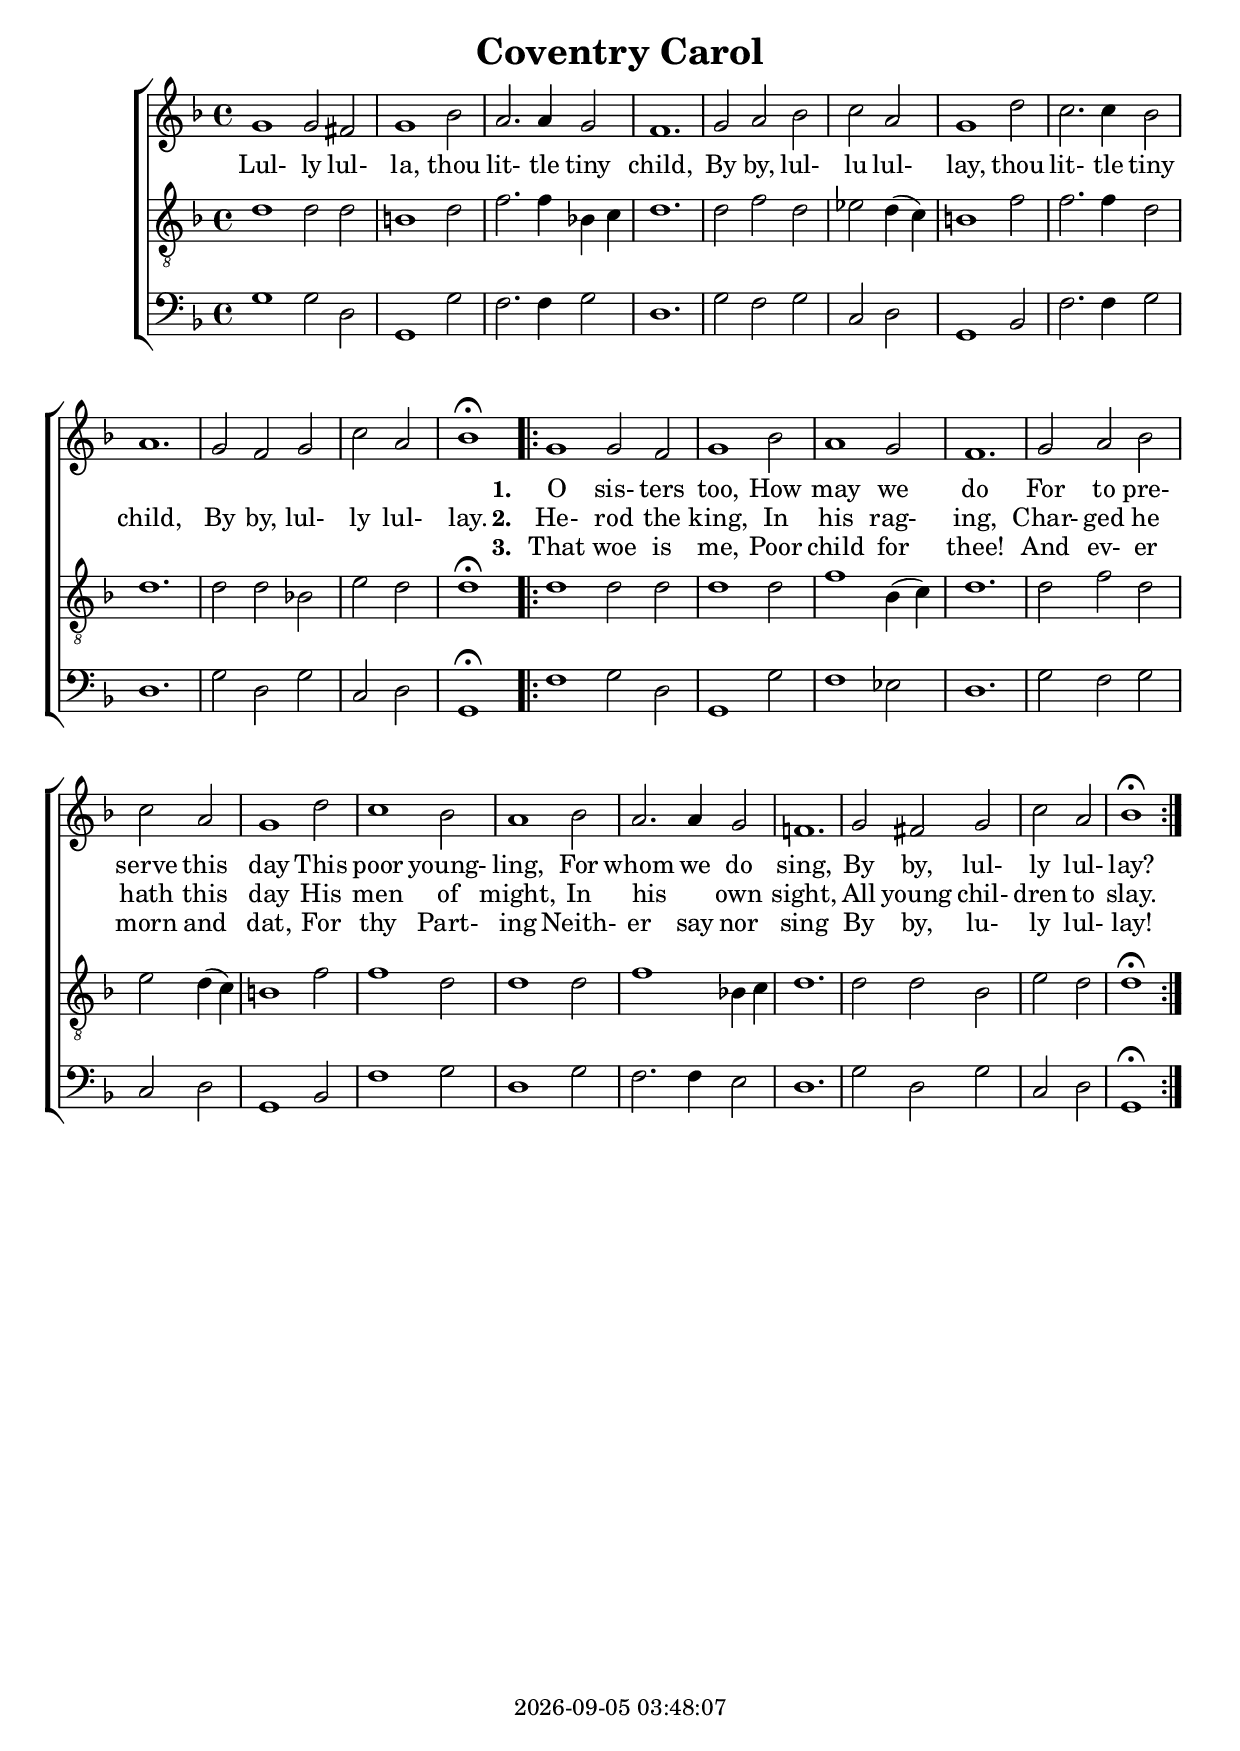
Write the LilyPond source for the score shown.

\version "2.13.53"

today = #(strftime "%Y-%m-%d %H:%M:%S" (localtime (current-time)))

global = {
  \key f \major
}

womenMusic = \relative c'' {
  \cadenzaOn
  g1 g2 fis2 \bar "|" g1 bes2 \bar "|" a2. a4 g2 \bar "|"
  fis1. \bar "|" g2 a bes \bar "|" c a \bar "|"
  g1 d'2 \bar "|" c2. c4 bes2 \bar "|" a1. \bar "|"
  g2 fis g \bar "|" c a \bar "|" bes1-\fermata \bar "|:"
% verse
  g1 g2 fis \bar "|" g1 bes2 \bar "|" a1 g2 \bar "|" fis1. \bar "|"
  g2 a bes \bar "|" c a \bar "|" g1 d'2 \bar "|"
  c1 bes2 \bar "|" a1 bes2 \bar "|" a2. a4 g2 \bar "|" f1. \bar "|"
  g2 fis g \bar "|" c a \bar "|" bes1-\fermata \bar ":|"
}

tenorMusic = \relative c' {
  d1 d2 d b1 d2 f2. f4 bes, c d1. d2 f d es d4(c)
  b1 f'2 f2. f4 d2 d1. d2 d bes es d d1-\fermata
  d1 d2 d d1 d2 f1 bes,4(c) d1. d2 f d es d4(c) b1 f'2
  f1 d2 d1 d2 f1 bes,4 c d1. d2 d bes es d d1-\fermata
}

bassMusic = \relative c' {
  g1 g2 d g,1 g'2 f2. f4 g2 d1. g2 f g c, d
  g,1 bes2 f'2. f4 g2 d1. g2 d g c, d g,1-\fermata
  f'1 g2 d g,1 g'2 f1 es2 d1. g2 f g c, d g,1 bes2
  f'1 g2 d1 g2 f2. f4 es2 d1. g2 d g c, d g,1-\fermata
}

firstverse =\lyricmode {
  \set stanza = "1. "
  O sis- ters too, How may we do
  For to pre- serve this day
  This poor young- ling,
  For whom we do sing,
  By by, lul- ly lul- lay?
}

refrain = \lyricmode {
  Lul- ly lul- la, thou lit- tle tiny child,
  By by, lul- lu lul- lay, thou lit- tle tiny child,
  By by, lul- ly lul- lay.
}

nullrefrain = \lyricmode {
  _ _ _ _ _ _ _ _ _ _ _ _ _ _ _ _ _ _ _ _ _ _ _ _ _ _
}

secondverse = \lyricmode {
  \set stanza = "2. "
  He- rod the king,
  In his rag- ing,
  Char- ged he hath this day
  His men of might,
  In his _ own sight,
  All young chil- dren to slay.
}

thirdverse = \lyricmode {
  \set stanza = "3. "
  That woe is me,
  Poor child for thee!
  And ev- er morn and dat,
  For thy Part- ing
  Neith- er say nor sing
  By by, lu- ly lul- lay!
}

\book
{
  \header {
    title = "Coventry Carol"
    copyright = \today
  }
  \score {
    <<
      \override Score.VerticalAxisGroup #'remove-first = ##t
      \context ChoirStaff <<
	\context Staff = women {
	  \context Voice = women { \global \womenMusic }
	  }
	\context Lyrics = firstverse { s1 }
	\context Lyrics = secondverse { s1 }
	\context Lyrics = thirdverse { s1 }
	\context Staff = tenors {
	  <<
	    \clef "G_8"
	    \global \tenorMusic
	  >>
	}
	\context Staff = basses {
	  <<
	    \clef bass
	    \global \bassMusic
	  >>
	}
	\context Lyrics = firstverse \lyricsto women {\nullrefrain \firstverse}
	\context Lyrics = secondverse \lyricsto women {\refrain \secondverse}
	\context Lyrics = thirdverse \lyricsto women {\nullrefrain \thirdverse}
      >>
    >>
    
    \layout {
      \context {
				% a little smaller so lyrics
				% can be closer to the staff
	\Staff minimumVerticalExtent = #'(-3 . 3)
      }
      \context {
	\RemoveEmptyStaffContext
	\override RemoveEmptyVerticalGroup #'remove-first = ##t 
	% \override Score.VerticalAxisGroup #'remove-first = ##t
      }
    }
  }
}
  
